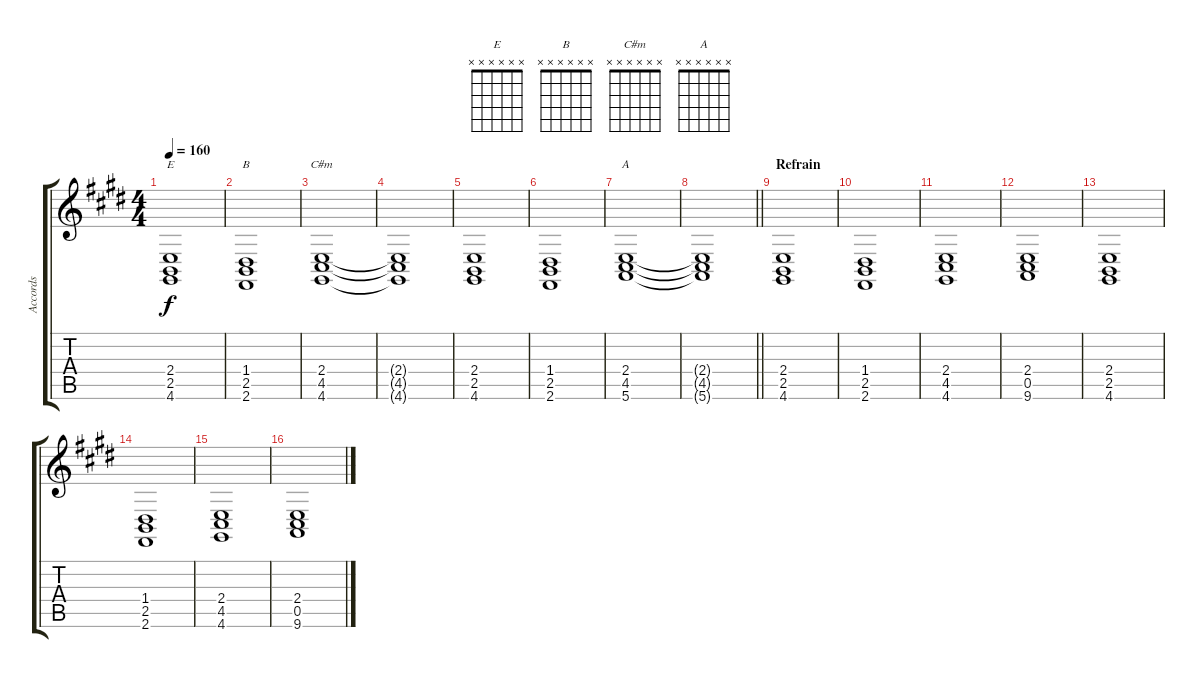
\track ("Accords" "Accords") {instrument drawbarorgan}
\staff {score tabs}
\tuning (E4 B3 G3 D3 A2 E2) {hide}
\chord ("E" x x x x x x)
\chord ("B" x x x x x x)
\chord ("C#m" x x x x x x)
\chord ("A" x x x x x x)
\ts (4 4)
\tempo 160
\clef g2
\ks e
(2.4 2.5 4.6).1{ch "E" dy f} |
(1.4 2.5 2.6).1{ch "B"} |
(2.4 4.5 4.6).1{ch "C#m"} |
(2.4{t} 4.5{t} 4.6{t}).1 |
(2.4 2.5 4.6).1 |
(1.4 2.5 2.6).1 |
(2.4 4.5 5.6).1{ch "A"} |
\barLineRight lightlight
(2.4{t} 4.5{t} 5.6{t}).1 |
\section ("" "Refrain")
(2.4 2.5 4.6).1 |
(1.4 2.5 2.6).1 |
(2.4 4.5 4.6).1 |
(2.4 0.5 9.6).1 |
(2.4 2.5 4.6).1 |
(1.4 2.5 2.6).1 |
(2.4 4.5 4.6).1 |
(2.4 0.5 9.6).1
